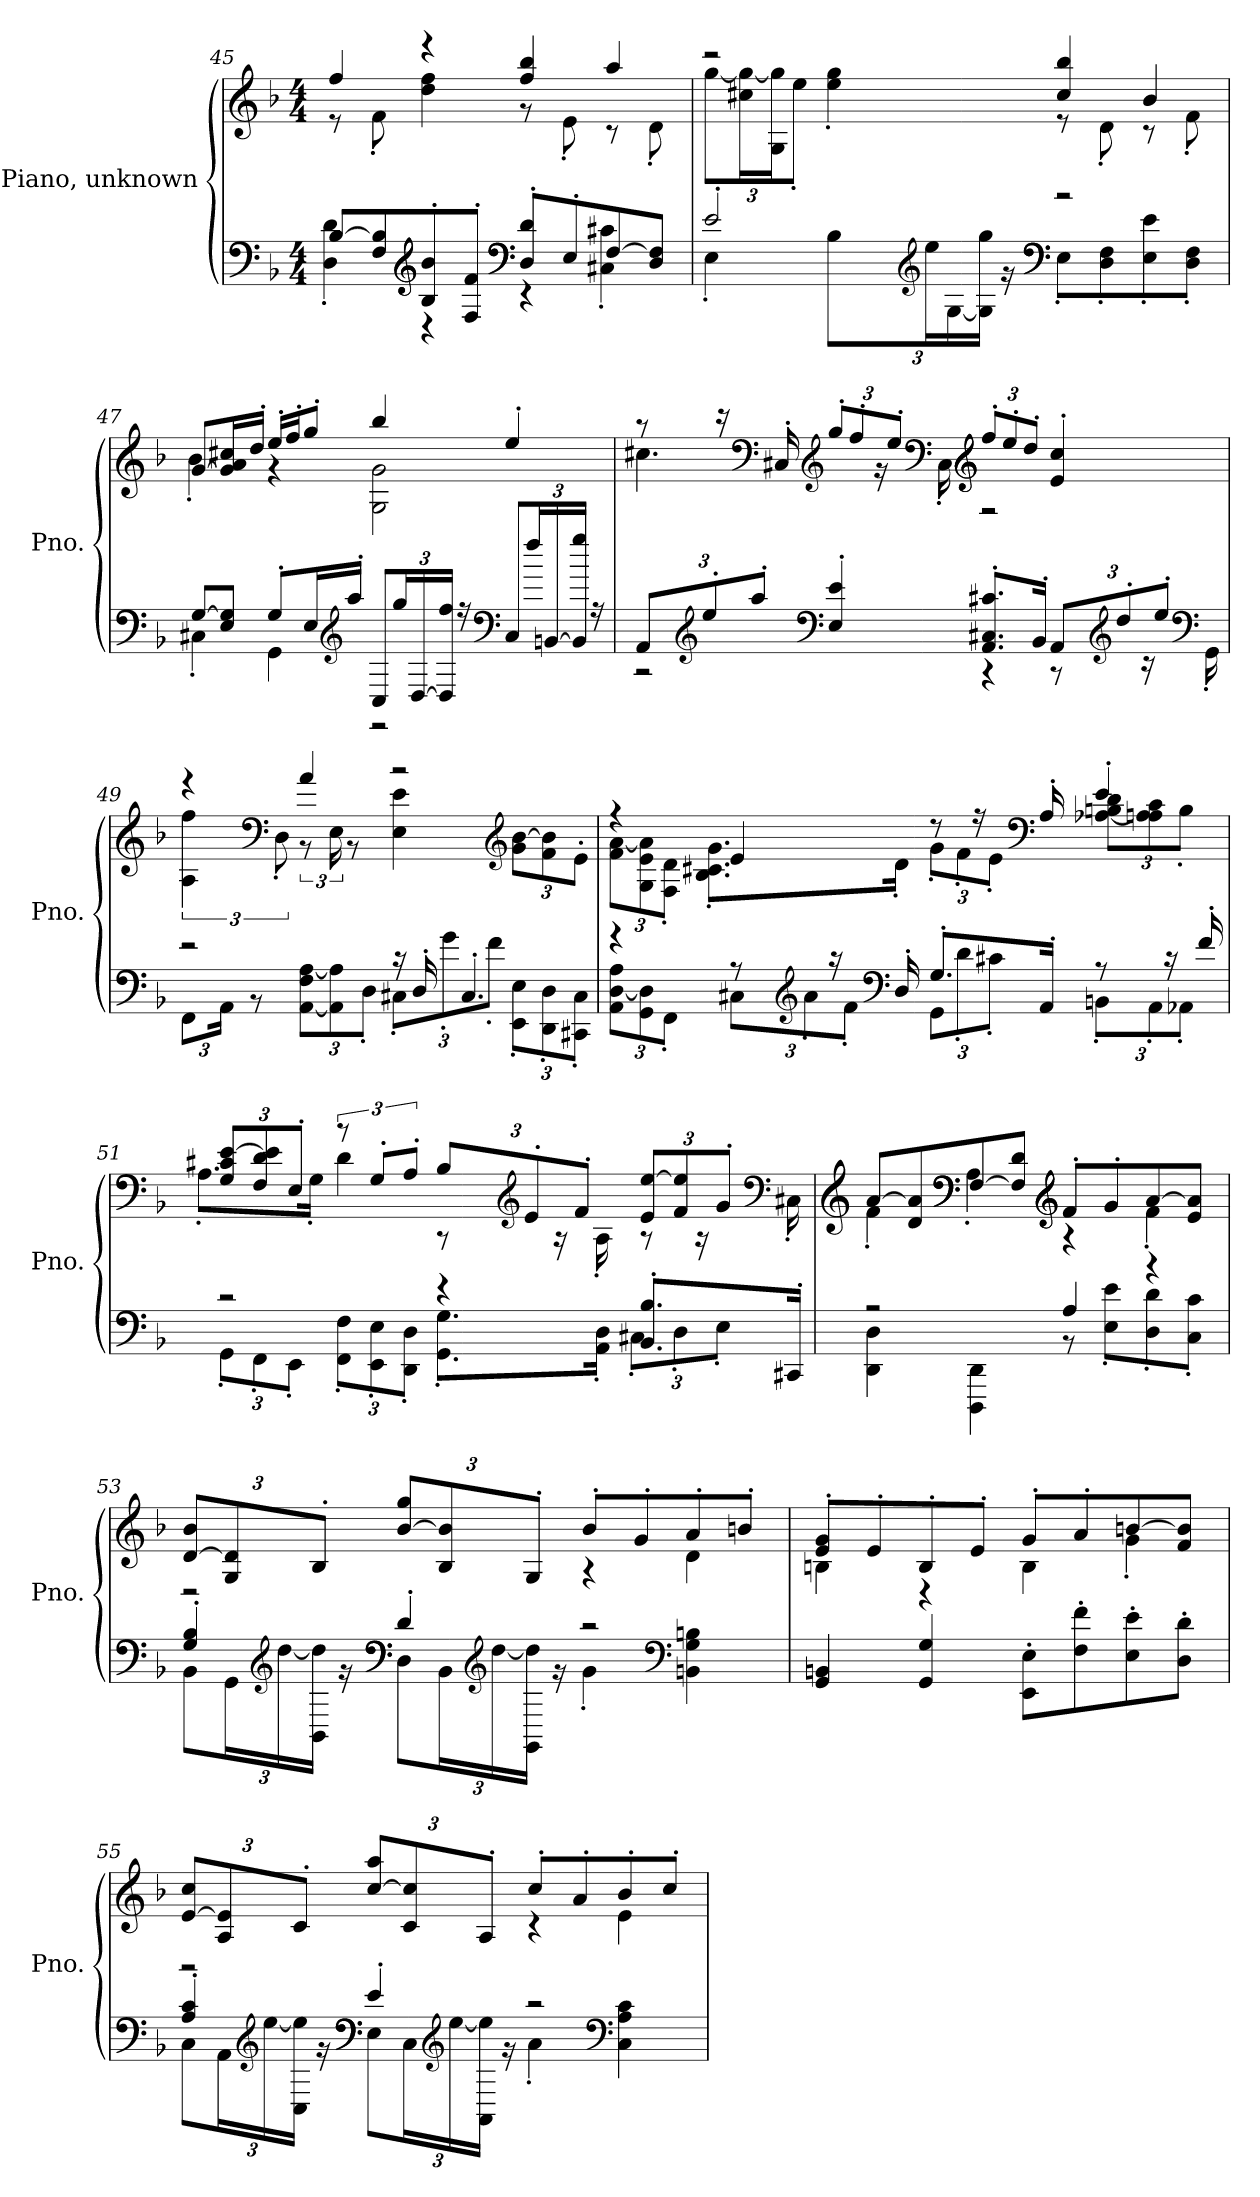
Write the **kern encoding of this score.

**kern	**kern
*part1	*part1
*staff2	*staff1
*I"Piano, unknown	*
*I'Pno.	*
!!LO:LB:g=z
*clefF4	*clefG2
*k[b-]	*k[b-]
*M4/4	*M4/4
=45	=45
*^	*^
[8B-/L	4D\' 4d\'	4ff/	8r
8F/ 8B-/]	.	.	8f'\
*clefG2	*	*	*
8B-/' 8b-/'	4r	4r	4dd\ 4ff\
8F/' 8f/'J	.	.	.
*clefF4	*	*	*
8D/' 8d/'L	4r	4ff/ 4bb-/	8r
8E'/	.	.	8e'\
[8F/	4C#X\' 4c#X\'	4aa/	8r
8D/ 8F/]J	.	.	8d'\
=46	=46	=46	=46
*	*	*	*Xbrackettup
2e'/	4E'\	2r	[12gg\L
.	.	.	24cc#X\ 24gg\_L
.	.	.	24G\ 24gg\]J
.	.	.	12ee'\J
*	*Xbrackettup	*	*
.	12B-\L	.	4ee\' 4gg\'
*clefG2	*	*	*
.	24ee\L	.	.
*	*brackettup	*	*
.	[24G\	.	.
.	24G\] 24gg\JJ	.	.
.	24r	.	.
*clefF4	*	*	*
2r	8E'\L	4cc#/ 4bb-/	8r
.	8D\' 8F\'	.	8d'\
.	8E\' 8e\'	4b-/	8r
.	8D\' 8F\'J	.	8f'\
!!LO:LB:g=z	!!
=47	=47	=47	=47
[8G/L	4C#X'\	[8g/L	4b-'\
8E/ 8G/]J	.	16g/] 16a/ 16cc#X/L	.
.	.	16dd'/JJ	.
8G'/L	4GG\	16ee'/LL	4r
.	.	16ff'/J	.
16E/L	.	8gg'/J	.
*clefG2	*	*	*
16aa'/JJ	.	.	.
*Xbrackettup	*	*	*
12C#/L	2r	4bb-/	2G\ 2g\
24gg/L	.	.	.
*brackettup	*	*	*
[24D/	.	.	.
24D/] 24ff/JJ	.	.	.
24r	.	.	.
*clefF4	*	*	*
*Xbrackettup	*	*	*
12C#/L	.	4ee'/	.
24ff/L	.	.	.
*brackettup	*	*	*
[24BBn/	.	.	.
24BB/] 24gg/JJ	.	.	.
24r	.	.	.
!!LO:LB:g=z	!!
=48	=48	=48	=48
*Xbrackettup	*	*	*
12AA/L	2r	8r	4.cc#X\
*clefG2	*	*	*
12ee'/	.	.	.
.	.	16r	.
12aa'/J	.	.	.
*	*	*clefF4	*
.	.	16C#X'/	.
*clefF4	*	*clefG2	*
4E/' 4e/'	.	12gg'/L	.
.	.	12ff'/	.
.	.	.	16r
.	.	12ee'/J	.
*	*	*clefF4	*
.	.	.	16C#'\
*	*	*clefG2	*
8.AA/' 8.C#X/' 8.c#X/'L	4r	12ff'/L	2r
.	.	12ee'/	.
.	.	12dd'/J	.
16BB-'/Jk	.	.	.
12AA/L	8r	4e/' 4cc#/'	.
*clefG2	*	*	*
12dd'/	.	.	.
.	16r	.	.
12ee'/J	.	.	.
*clefF4	*	*	*
.	16GG'\	.	.
!!LO:LB:g=z	!!
=49	=49	=49	=49
*	*	*	*brackettup
2r	12FF\L	4r	6A\ 6ff\
.	24AA\Jk	.	.
.	8r	.	.
*	*	*clefF4	*
.	.	.	12D'\
.	[12AA\ 12F\ [12A\L	4a/	12r
.	12AA\] 12A\]	.	24E\
.	.	.	8r
.	12D'\J	.	.
16r	12C#X'\L	2r	4E\ 4e\
16D'/	.	.	.
.	12g'\	.	.
4.C#'/	.	.	.
.	12f'\J	.	.
*	*	*clefG2	*
*	*	*	*Xbrackettup
.	12EE\' 12E\'L	.	12g\ [12b-\L
.	12DD\' 12D\'	.	12f\ 12b-\]
.	12CC#X\' 12C#\'J	.	12e'\J
!!LO:PB:g=z	!!
=50	=50	=50	=50
4r	12AA\ [12D\ 12A\L	4r	12f\ [12a\L
.	12GG\ 12D\]	.	12G\ 12e\ 12a\]
.	12FF'\J	.	12F\' 12d\'J
8r	12C#X\L	4e/	8.B-\' 8.c#X\' 8.g\'L
*clefG2	*	*	*
.	12a'\	.	.
16r	.	.	.
.	12f'\J	.	.
*clefF4	*	*	*
16D'/	.	.	16d'\Jk
8.G'/L	12GG\L	8r	12g'\L
.	12d'\	.	12f'\
.	.	16r	.
.	12c#X'\J	.	12e'\J
*	*	*clefF4	*
16AA'/Jk	.	16A'/	.
8r	12BBn'\L	4e'/	[12A-X\ 12Bn\ 12d\L
.	12AA'\	.	12A-\] 12An\ 12c#\
16r	.	.	.
.	12AA-X'\J	.	12B'\J
16f'/	.	.	.
!!LO:LB:g=z	!!
=51	=51	=51	=51
2r	12GG'\L	12G/ 12c#X/ [12e/L	8.A'\L
.	12FF'\	12F/ 12d/ 12e/]	.
.	12EE'\J	12E'/J	.
.	.	.	16G'\Jk
*	*	*brackettup	*
.	12FF\' 12F\'L	12r	4d\
.	12EE\' 12E\'	12G'/L	.
.	12DD\' 12D\'J	12A'/J	.
*	*	*Xbrackettup	*
4r	8.GG\' 8.G\'L	12B-/L	8r
*	*	*clefG2	*
.	.	12e'/	.
.	.	.	16r
.	.	12f'/J	.
.	16AA\' 16D\'Jk	.	16A'\
8.BB-/' 8.B-/'L	12C#X'\L	12e/ [12ee/L	8r
.	12D'\	12f/ 12ee/]	.
.	.	.	16r
.	12E'\J	12g'/J	.
*	*	*clefF4	*
16CC#X'/Jk	.	.	16C#X'\
=52	=52	=52	=52
*	*	*clefG2	*
2r	4DD\ 4D\	[8a/L	4f'\
.	.	8d/ 8a/]	.
*	*	*clefF4	*
.	4DDD\ 4DD\	[8F/	4A'\
.	.	8F/] 8d/J	.
*	*	*clefG2	*
4A/	8r	8f'/L	4r
.	8E\' 8e\'L	8g'/	.
4r	8D\' 8d\'	[8a/	4f'\
.	8C\' 8c\'J	8e/ 8a/]J	.
!!LO:LB:g=z	!!
=53	=53	=53	=53
4G/' 4B-/'	12BB-\L	[12d/ 12b-/L	2r
.	24GG\L	12G/ 12d/]	.
*clefG2	*	*	*
*	*brackettup	*	*
.	[24dd\	.	.
.	24BB-\ 24dd\]JJ	12B-'/J	.
.	24r	.	.
*clefF4	*	*	*
*	*Xbrackettup	*	*
4d'/	12D\L	[12b-/ 12gg/L	.
.	24BB-\L	12B-/ 12b-/]	.
*clefG2	*	*	*
*	*brackettup	*	*
.	[24dd\	.	.
.	24GG\ 24dd\]JJ	12G'/J	.
.	24r	.	.
2r	4g'\	8b-'/L	4r
.	.	8g'/	.
*clefF4	*	*	*
.	4BBn\ 4G\ 4Bn\	8a'/	4d\
.	.	8bn'/J	.
*v	*v	*	*
=54	=54	=54
4GG/ 4BBn/	8e/' 8g/'L	4Bn\
.	8e'/	.
4GG/ 4G/	8B'/	4r
.	8e'/J	.
8EE\' 8E\'L	8g'/L	4B\
8F\' 8f\'	8a'/	.
8E\' 8e\'	[8bn/	4g'\
8D\' 8d\'J	8f/ 8b/]J	.
!!LO:LB:g=z	!!
=55	=55	=55
*^	*	*
*	*Xbrackettup	*	*
4A/' 4c/'	12C\L	[12e/ 12cc/L	2r
.	24AA\L	12A/ 12e/]	.
*clefG2	*	*	*
*	*brackettup	*	*
.	[24ee\	.	.
.	24C\ 24ee\]JJ	12c'/J	.
.	24r	.	.
*clefF4	*	*	*
*	*Xbrackettup	*	*
4e'/	12E\L	[12cc/ 12aa/L	.
.	24C\L	12c/ 12cc/]	.
*clefG2	*	*	*
*	*brackettup	*	*
.	[24ee\	.	.
.	24AA\ 24ee\]JJ	12A'/J	.
.	24r	.	.
2r	4a'\	8cc'/L	4r
.	.	8a'/	.
*clefF4	*	*	*
.	4C\ 4A\ 4c\	8b-'/	4e\
.	.	8cc'/J	.
*v	*v	*	*
*	*v	*v
=	=
*-	*-
